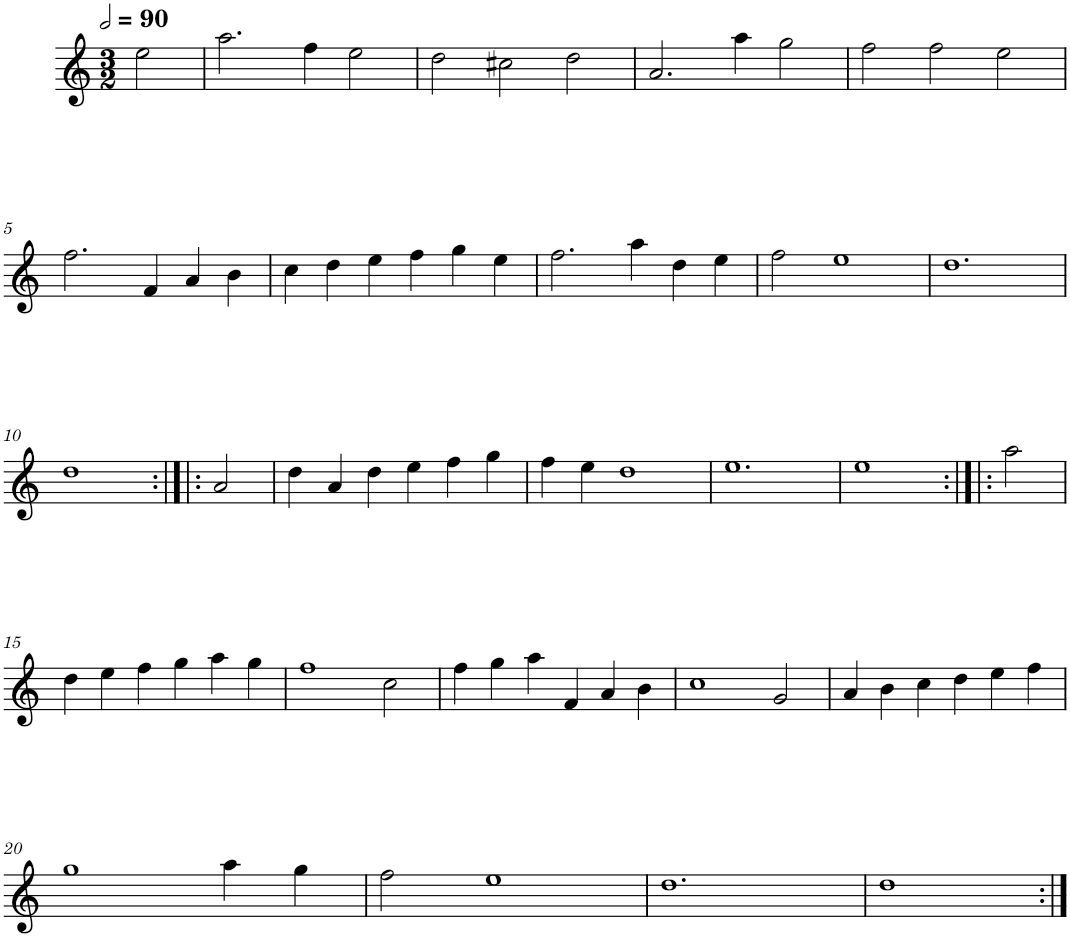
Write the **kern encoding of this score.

**kern
*part1
*staff1
*I"Quatre parties
*clefG2
*k[]
*M3/2
*MM180
=
2ee\
=1
2.aa\
4ff\
2ee\
=2
2dd\
2cc#X\
2dd\
=3
2.a/
4aa\
2gg\
=4
2ff\
2ff\
2ee\
!!LO:LB:g=z
=5
2.ff\
4f/
4a/
4b\
=6
4cc\
4dd\
4ee\
4ff\
4gg\
4ee\
=7
2.ff\
4aa\
4dd\
4ee\
=8
2ff\
1ee
=9
1.dd
!!LO:LB:g=z
=10
1dd
2a/
=11
4dd\
4a/
4dd\
4ee\
4ff\
4gg\
=12
4ff\
4ee\
1dd
=13
1.ee
=14
1ee
2aa\
!!LO:LB:g=z
=15
4dd\
4ee\
4ff\
4gg\
4aa\
4gg\
=16
1ff
2cc\
=17
4ff\
4gg\
4aa\
4f/
4a/
4b\
=18
1cc
2g/
=19
4a/
4b\
4cc\
4dd\
4ee\
4ff\
!!LO:LB:g=z
=20
1gg
4aa\
4gg\
=21
2ff\
1ee
=22
1.dd
=23
1dd
=:|!
*-
